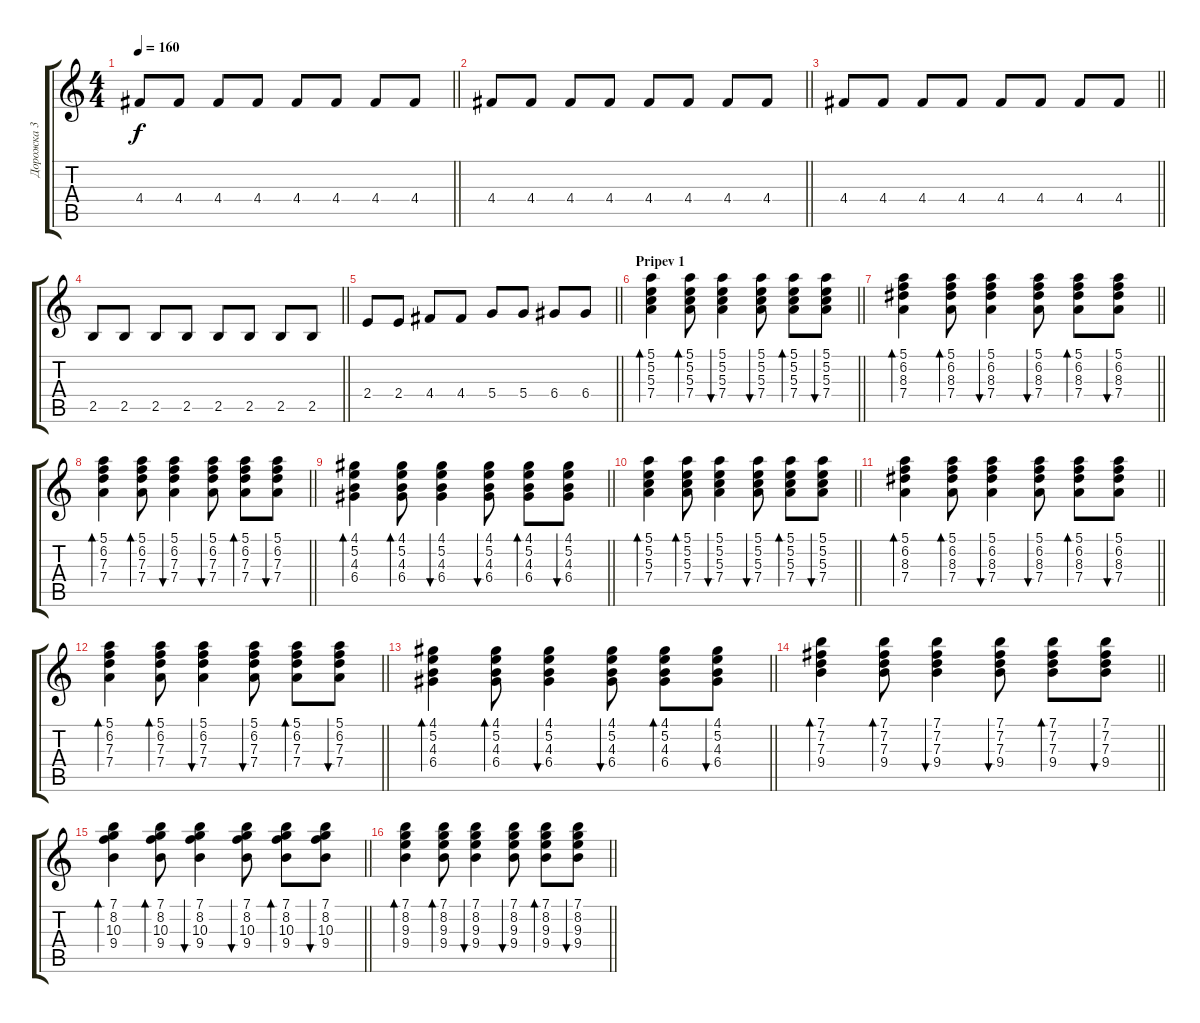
\track ("Дорожка 3" "Дорожка 3") {instrument acousticguitarsteel}
\staff {score tabs}
\tuning (E4 B3 G3 D3 A2 E2) {hide}
\ts (4 4)
\tempo 160
\clef g2
\barLineRight lightlight
\ks c
4.4.8{dy f} 4.4.8 4.4.8 4.4.8 4.4.8 4.4.8 4.4.8 4.4.8 |
\barLineRight lightlight
4.4.8 4.4.8 4.4.8 4.4.8 4.4.8 4.4.8 4.4.8 4.4.8 |
\barLineRight lightlight
4.4.8 4.4.8 4.4.8 4.4.8 4.4.8 4.4.8 4.4.8 4.4.8 |
\barLineRight lightlight
2.5.8 2.5.8 2.5.8 2.5.8 2.5.8 2.5.8 2.5.8 2.5.8 |
\barLineRight lightlight
2.4.8 2.4.8 4.4.8 4.4.8 5.4.8 5.4.8 6.4.8 6.4.8 |
\section ("" "Pripev 1")
\barLineRight lightlight
(5.1 5.2 5.3 7.4).4{bd 60} (5.1 5.2 5.3 7.4).8{bd 60} (5.1 5.2 5.3 7.4).4{bu 60} (5.1 5.2 5.3 7.4).8{bu 60} (5.1 5.2 5.3 7.4).8{bd 60} (5.1 5.2 5.3 7.4).8{bu 60} |
\barLineRight lightlight
(5.1 6.2 8.3 7.4).4{bd 60} (5.1 6.2 8.3 7.4).8{bd 60} (5.1 6.2 8.3 7.4).4{bu 60} (5.1 6.2 8.3 7.4).8{bu 60} (5.1 6.2 8.3 7.4).8{bd 60} (5.1 6.2 8.3 7.4).8{bu 60} |
\barLineRight lightlight
(5.1 6.2 7.3 7.4).4{bd 60} (5.1 6.2 7.3 7.4).8{bd 60} (5.1 6.2 7.3 7.4).4{bu 60} (5.1 6.2 7.3 7.4).8{bu 60} (5.1 6.2 7.3 7.4).8{bd 60} (5.1 6.2 7.3 7.4).8{bu 60} |
\barLineRight lightlight
(4.1 5.2 4.3 6.4).4{bd 60} (4.1 5.2 4.3 6.4).8{bd 60} (4.1 5.2 4.3 6.4).4{bu 60} (4.1 5.2 4.3 6.4).8{bu 60} (4.1 5.2 4.3 6.4).8{bd 60} (4.1 5.2 4.3 6.4).8{bu 60} |
\barLineRight lightlight
(5.1 5.2 5.3 7.4).4{bd 60} (5.1 5.2 5.3 7.4).8{bd 60} (5.1 5.2 5.3 7.4).4{bu 60} (5.1 5.2 5.3 7.4).8{bu 60} (5.1 5.2 5.3 7.4).8{bd 60} (5.1 5.2 5.3 7.4).8{bu 60} |
\barLineRight lightlight
(5.1 6.2 8.3 7.4).4{bd 60} (5.1 6.2 8.3 7.4).8{bd 60} (5.1 6.2 8.3 7.4).4{bu 60} (5.1 6.2 8.3 7.4).8{bu 60} (5.1 6.2 8.3 7.4).8{bd 60} (5.1 6.2 8.3 7.4).8{bu 60} |
\barLineRight lightlight
(5.1 6.2 7.3 7.4).4{bd 60} (5.1 6.2 7.3 7.4).8{bd 60} (5.1 6.2 7.3 7.4).4{bu 60} (5.1 6.2 7.3 7.4).8{bu 60} (5.1 6.2 7.3 7.4).8{bd 60} (5.1 6.2 7.3 7.4).8{bu 60} |
\barLineRight lightlight
(4.1 5.2 4.3 6.4).4{bd 60} (4.1 5.2 4.3 6.4).8{bd 60} (4.1 5.2 4.3 6.4).4{bu 60} (4.1 5.2 4.3 6.4).8{bu 60} (4.1 5.2 4.3 6.4).8{bd 60} (4.1 5.2 4.3 6.4).8{bu 60} |
\barLineRight lightlight
(7.1 7.2 7.3 9.4).4{bd 60} (7.1 7.2 7.3 9.4).8{bd 60} (7.1 7.2 7.3 9.4).4{bu 60} (7.1 7.2 7.3 9.4).8{bu 60} (7.1 7.2 7.3 9.4).8{bd 60} (7.1 7.2 7.3 9.4).8{bu 60} |
\barLineRight lightlight
(7.1 8.2 10.3 9.4).4{bd 60} (7.1 8.2 10.3 9.4).8{bd 60} (7.1 8.2 10.3 9.4).4{bu 60} (7.1 8.2 10.3 9.4).8{bu 60} (7.1 8.2 10.3 9.4).8{bd 60} (7.1 8.2 10.3 9.4).8{bu 60} |
\barLineRight lightlight
(7.1 8.2 9.3 9.4).4{bd 60} (7.1 8.2 9.3 9.4).8{bd 60} (7.1 8.2 9.3 9.4).4{bu 60} (7.1 8.2 9.3 9.4).8{bu 60} (7.1 8.2 9.3 9.4).8{bd 60} (7.1 8.2 9.3 9.4).8{bu 60}
